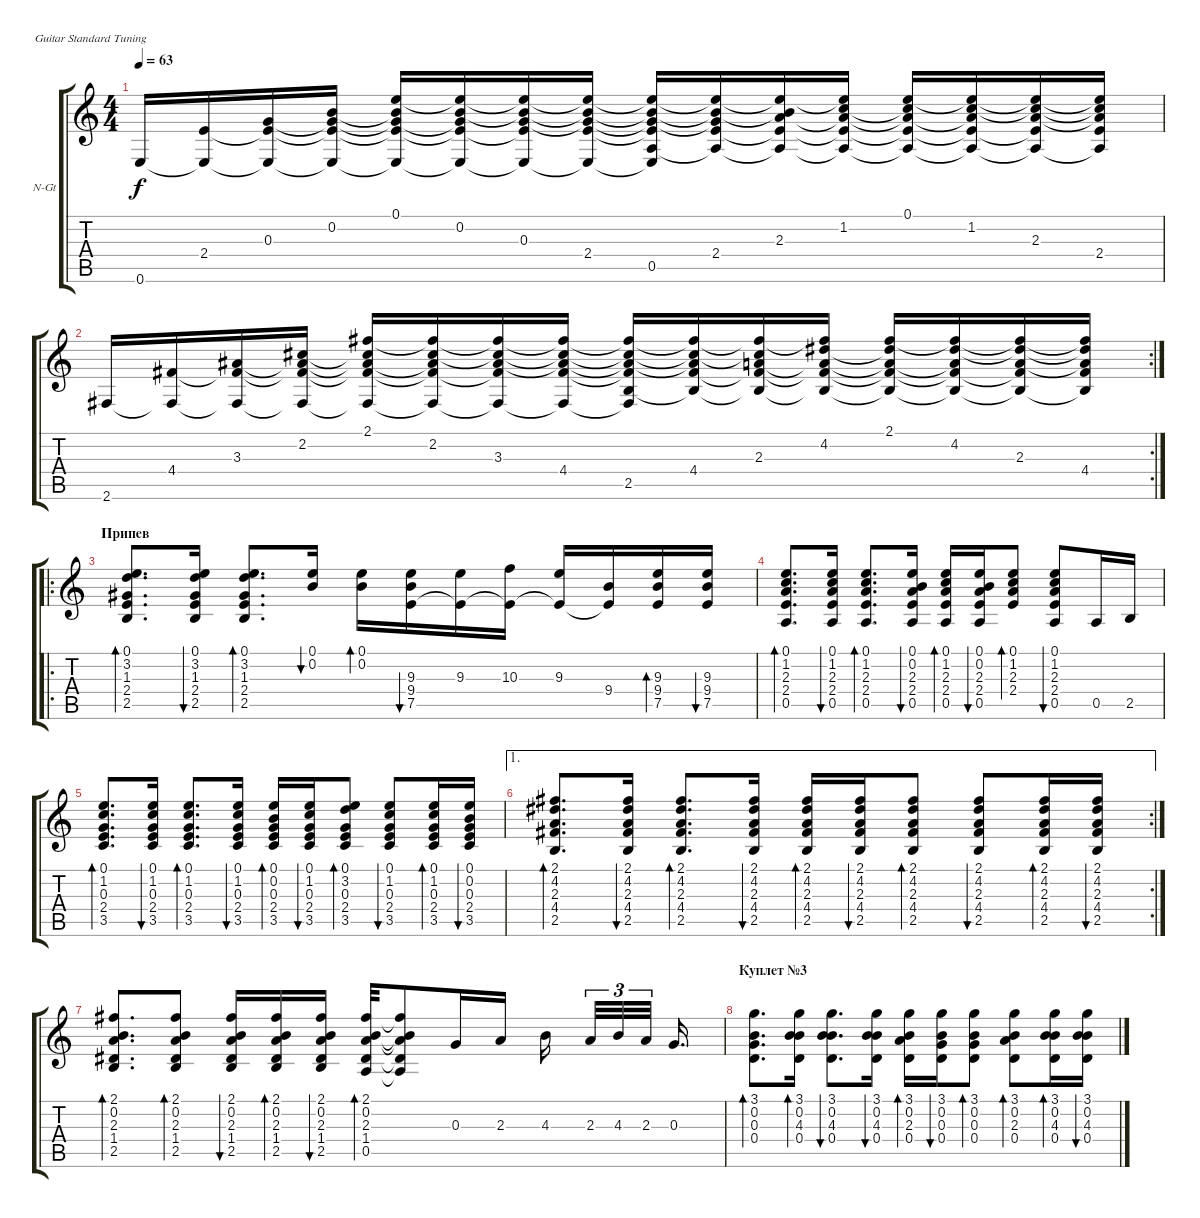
\bracketExtendMode groupsimilarinstruments
\firstSystemTrackNameOrientation horizontal
\otherSystemsTrackNameOrientation horizontal
\track ("Акустика" "N-Gt") {instrument acousticguitarnylon}
\staff {score tabs}
\tuning (E4 B3 G3 D3 A2 E2)
\ts (4 4)
\tempo 63
\clef g2
\ks c
0.6.16{dy f} (2.4 0.6{t}).16 (0.3 0.6{t} 2.4{t}).16 (0.2 0.6{t} 2.4{t} 0.3{t}).16 (0.1 0.6{t} 2.4{t} 0.3{t} 0.2{t}).16 (0.2 0.6{t} 2.4{t} 0.3{t} 0.1{t}).16 (0.3 0.6{t} 2.4{t} 0.1{t} 0.2{t}).16 (2.4 0.6{t} 0.1{t} 0.2{t} 0.3{t}).16 (0.5 0.6{t} 0.1{t} 0.2{t} 0.3{t} 2.4{t}).16 (2.4 0.1{t} 0.2{t} 0.3{t} 0.5{t}).16 (2.3 0.1{t} 0.2{t} 0.5{t} 2.4{t}).16 (1.2 0.1{t} 0.5{t} 2.4{t} 2.3{t}).16 (0.1 0.5{t} 2.4{t} 2.3{t} 1.2{t}).16 (1.2 0.5{t} 2.4{t} 2.3{t} 0.1{t}).16 (2.3 0.5{t} 2.4{t} 1.2{t} 0.1{t}).16 (2.4 0.5{t} 2.3{t} 1.2{t} 0.1{t}).16 |
\rc 2
2.6.16 (4.4 2.6{t}).16 (3.3 2.6{t} 4.4{t}).16 (2.2 2.6{t} 4.4{t} 3.3{t}).16 (2.1 2.6{t} 4.4{t} 3.3{t} 2.2{t}).16 (2.2 2.6{t} 4.4{t} 3.3{t} 2.1{t}).16 (3.3 2.6{t} 4.4{t} 2.1{t} 2.2{t}).16 (4.4 2.6{t} 2.1{t} 2.2{t} 3.3{t}).16 (2.5 2.6{t} 2.1{t} 2.2{t} 3.3{t} 4.4{t}).16 (4.4 2.1{t} 2.2{t} 3.3{t} 2.5{t}).16 (2.3 2.1{t} 2.2{t} 2.5{t} 4.4{t}).16 (4.2 2.1{t} 2.5{t} 4.4{t} 2.3{t}).16 (2.1 2.5{t} 4.4{t} 2.3{t} 4.2{t}).16 (4.2 2.5{t} 4.4{t} 2.3{t} 2.1{t}).16 (2.3 2.5{t} 4.4{t} 4.2{t} 2.1{t}).16 (4.4 2.5{t} 2.3{t} 4.2{t} 2.1{t}).16 |
\ro
\section ("" "Припев")
(0.1 3.2 1.3 2.4 2.5).8{d bd 30} (2.5 2.4 1.3 3.2 0.1).16{bu 30} (3.2 0.1 1.3 2.4 2.5).8{d bd 30} (0.1 0.2).16{bu 30} (0.2 0.1).16{bd 30} (7.5 9.3 9.4).16{bu 30} (9.3 7.5{t}).16 (7.5{t} 10.3).16 (9.3 7.5{t}).16 (9.4 7.5{t}).16 (9.3 9.4 7.5).16{bd 30} (9.3 9.4 7.5).16{bu 30} |
(0.1 1.2 2.3 2.4 0.5).8{d bd 30} (0.5 2.4 2.3 1.2 0.1).16{bu 30} (1.2 0.1 2.3 2.4 0.5).8{d bd 30} (0.1 0.2 2.3 2.4 0.5).16{bu 30} (0.1 1.2 2.3 2.4 0.5).16{bd 30} (2.3 2.4 0.5 0.2 0.1).16{bu 30} (1.2 0.1 2.3 2.4).8{bd 30} (2.4 2.3 1.2 0.1 0.5).8{bu 30} 0.5.16 2.5.16 |
(0.1 1.2 0.3 2.4 3.5).8{d bd 30} (3.5 2.4 0.3 1.2 0.1).16{bu 30} (1.2 0.1 0.3 2.4 3.5).8{d bd 30} (1.2 0.3 0.1 2.4 3.5).16{bu 30} (0.3 2.4 0.2 0.1 3.5).16{bd 30} (0.3 2.4 1.2 0.1 3.5).16{bu 30} (2.4 0.3 3.2 0.1 3.5).8{bd 30} (2.4 0.3 1.2 0.1 3.5).8{bu 30} (3.5 1.2 0.1 0.3 2.4).16{bd 30} (3.5 2.4 0.3 0.2 0.1).16{bu 30} |
\ae 1
\rc 2
(4.2 2.3 4.4 2.5 2.1).8{d bd 30} (2.5 4.4 2.3 4.2 2.1).16{bu 30} (4.2 2.3 4.4 2.5 2.1).8{d bd 30} (2.3 4.4 2.5 2.1 4.2).16{bu 30} (2.1 4.2 2.3 4.4 2.5).16{bd 30} (4.4 2.3 2.1 4.2 2.5).16{bu 30} (2.3 4.2 2.1 4.4 2.5).8{bd 30} (2.3 4.2 2.1 4.4 2.5).8{bu 30} (2.5 4.2 2.3 4.4 2.1).16{bd 30} (2.5 4.4 2.3 4.2 2.1).16{bu 30} |
(0.2 2.3 1.4 2.5 2.1).8{d bd 30} (2.5 1.4 2.3 0.2 2.1).8{bd 30} (0.2 2.3 1.4 2.5 2.1).16{bu 30} (2.3 1.4 2.5 2.1 0.2).16{bd 30} (2.1 0.2 2.3 1.4 2.5).16{bu 30} (1.4 2.3 2.1 0.2 0.5).32{bd 30} (2.1{t} 0.2{t} 2.3{t} 1.4{t} 0.5{t}).8 0.3.16 2.3.16 4.3.16 2.3.32{tu (3 2)} 4.3.32{tu (3 2)} 2.3.32{tu (3 2)} 0.3.16{d} |
\section ("" "Куплет №3")
\scale
0.363034 (0.2 0.3 0.4 3.1).8{d bd 30} (0.4 4.3 0.2 3.1).16{bd 30} (0.2 4.3 0.4 3.1).8{d bu 30} (4.3 0.4 3.1 0.2).16{bu 30} (3.1 0.2 2.3 0.4).16{bd 30} (0.4 0.3 3.1 0.2).16{bu 30} (0.3 0.2 3.1 0.4).8{bd 30} (2.3 0.2 3.1 0.4).8{bd 30} (0.2 4.3 0.4 3.1).16{bd 30} (0.4 4.3 0.2 3.1).16{bu 30}
